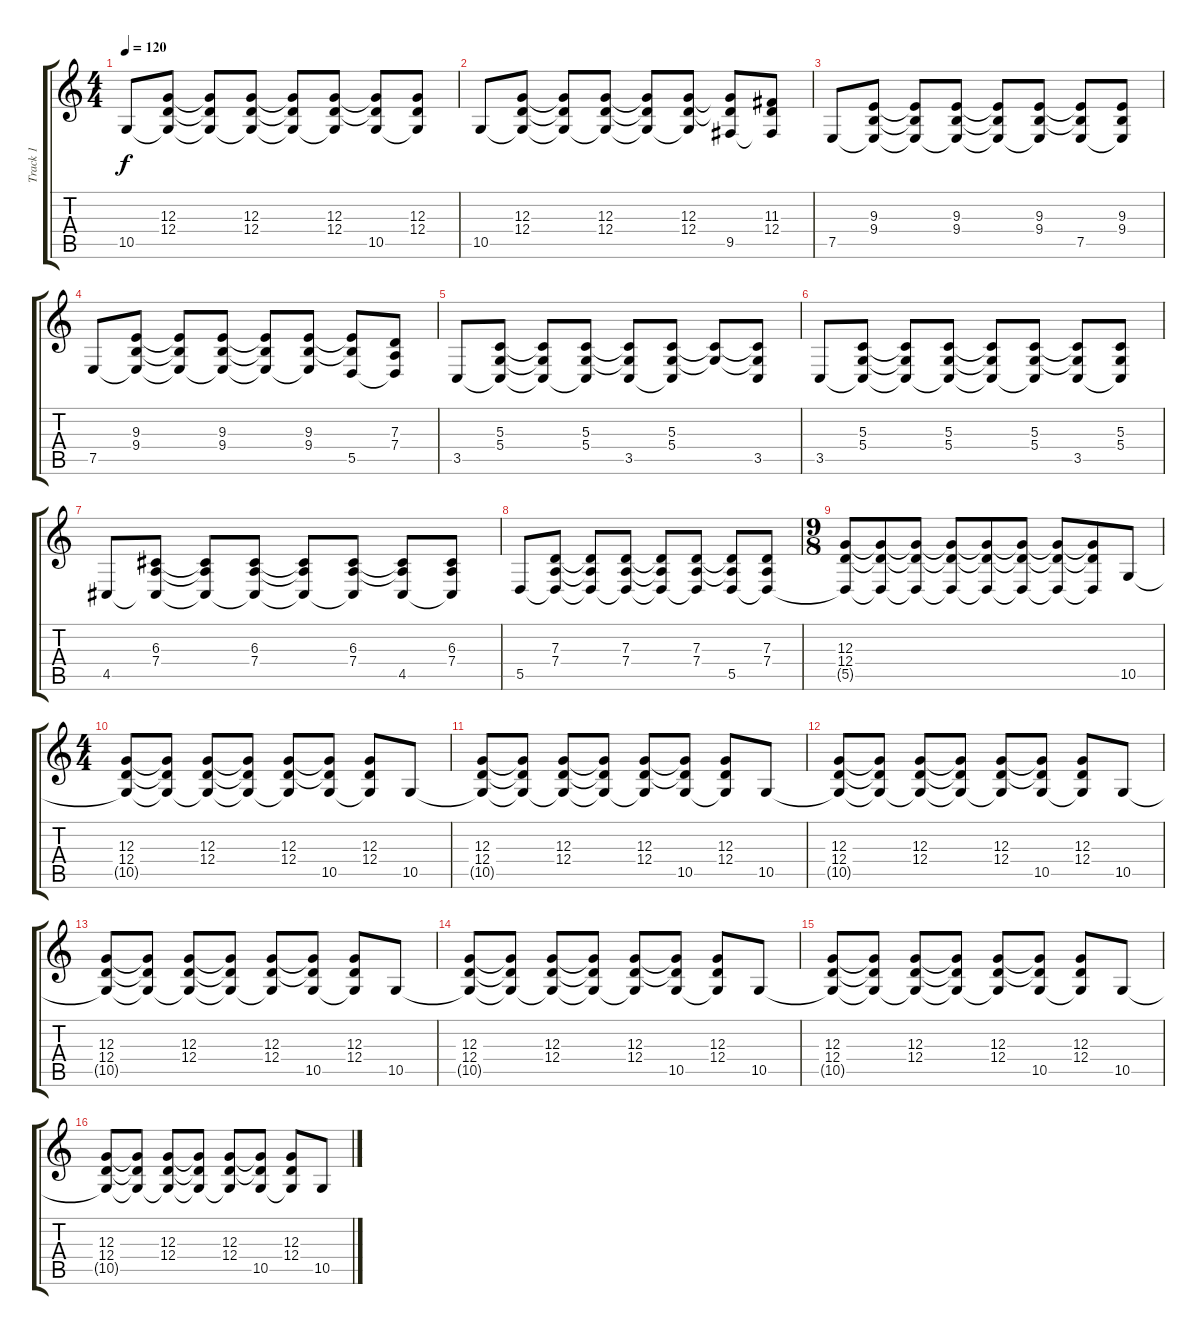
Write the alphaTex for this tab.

\track ("Track 1" "Track 1") {instrument marimba}
\staff {score tabs}
\tuning (E4 B3 G3 D3 A2 E2) {hide}
\ts (4 4)
\tempo 120
\clef g2
\ks c
10.5.8{dy f} (12.3 12.4 10.5{t}).8 (12.3{t} 12.4{t} 10.5{t}).8 (12.3 12.4 10.5{t}).8 (12.3{t} 12.4{t} 10.5{t}).8 (12.3 12.4 10.5{t}).8 (12.3{t} 12.4{t} 10.5).8 (12.3 12.4 10.5{t}).8 |
10.5.8 (12.3 12.4 10.5{t}).8 (12.3{t} 12.4{t} 10.5{t}).8 (12.3 12.4 10.5{t}).8 (12.3{t} 12.4{t} 10.5{t}).8 (12.3 12.4 10.5{t}).8 (12.3{t} 12.4{t} 9.5).8 (11.3 12.4 9.5{t}).8 |
7.5.8 (9.3 9.4 7.5{t}).8 (9.3{t} 9.4{t} 7.5{t}).8 (9.3 9.4 7.5{t}).8 (9.3{t} 9.4{t} 7.5{t}).8 (9.3 9.4 7.5{t}).8 (9.3{t} 9.4{t} 7.5).8 (9.3 9.4 7.5{t}).8 |
7.5.8 (9.3 9.4 7.5{t}).8 (9.3{t} 9.4{t} 7.5{t}).8 (9.3 9.4 7.5{t}).8 (9.3{t} 9.4{t} 7.5{t}).8 (9.3 9.4 7.5{t}).8 (9.3{t} 9.4{t} 5.5).8 (7.3 7.4 5.5{t}).8 |
3.5.8 (5.3 5.4 3.5{t}).8 (5.3{t} 5.4{t} 3.5{t}).8 (5.3 5.4 3.5{t}).8 (5.3{t} 5.4{t} 3.5).8 (5.3 5.4 3.5{t}).8 (5.3{t} 5.4{t}).8 (5.3{t} 5.4{t} 3.5).8 |
3.5.8 (5.3 5.4 3.5{t}).8 (5.3{t} 5.4{t} 3.5{t}).8 (5.3 5.4 3.5{t}).8 (5.3{t} 5.4{t} 3.5{t}).8 (5.3 5.4 3.5{t}).8 (5.3{t} 5.4{t} 3.5).8 (5.3 5.4 3.5{t}).8 |
4.5.8 (6.3 7.4 4.5{t}).8 (6.3{t} 7.4{t} 4.5{t}).8 (6.3 7.4 4.5{t}).8 (6.3{t} 7.4{t} 4.5{t}).8 (6.3 7.4 4.5{t}).8 (6.3{t} 7.4{t} 4.5).8 (6.3 7.4 4.5{t}).8 |
5.5.8 (7.3 7.4 5.5{t}).8 (7.3{t} 7.4{t} 5.5{t}).8 (7.3 7.4 5.5{t}).8 (7.3{t} 7.4{t} 5.5{t}).8 (7.3 7.4 5.5{t}).8 (7.3{t} 7.4{t} 5.5).8 (7.3 7.4 5.5{t}).8 |
\ts (9 8)
(12.3 12.4 5.5{t}).8 (12.3{t} 12.4{t} 5.5{t}).8 (12.3{t} 12.4{t} 5.5{t}).8 (12.3{t} 12.4{t} 5.5{t}).8 (12.3{t} 12.4{t} 5.5{t}).8 (12.3{t} 12.4{t} 5.5{t}).8 (12.3{t} 12.4{t} 5.5{t}).8 (12.3{t} 12.4{t} 5.5{t}).8 10.5.8 |
\ts (4 4)
(12.3 12.4 10.5{t}).8 (12.3{t} 12.4{t} 10.5{t}).8 (12.3 12.4 10.5{t}).8 (12.3{t} 12.4{t} 10.5{t}).8 (12.3 12.4 10.5{t}).8 (12.3{t} 12.4{t} 10.5).8 (12.3 12.4 10.5{t}).8 10.5.8 |
(12.3 12.4 10.5{t}).8 (12.3{t} 12.4{t} 10.5{t}).8 (12.3 12.4 10.5{t}).8 (12.3{t} 12.4{t} 10.5{t}).8 (12.3 12.4 10.5{t}).8 (12.3{t} 12.4{t} 10.5).8 (12.3 12.4 10.5{t}).8 10.5.8 |
(12.3 12.4 10.5{t}).8 (12.3{t} 12.4{t} 10.5{t}).8 (12.3 12.4 10.5{t}).8 (12.3{t} 12.4{t} 10.5{t}).8 (12.3 12.4 10.5{t}).8 (12.3{t} 12.4{t} 10.5).8 (12.3 12.4 10.5{t}).8 10.5.8 |
(12.3 12.4 10.5{t}).8 (12.3{t} 12.4{t} 10.5{t}).8 (12.3 12.4 10.5{t}).8 (12.3{t} 12.4{t} 10.5{t}).8 (12.3 12.4 10.5{t}).8 (12.3{t} 12.4{t} 10.5).8 (12.3 12.4 10.5{t}).8 10.5.8 |
(12.3 12.4 10.5{t}).8 (12.3{t} 12.4{t} 10.5{t}).8 (12.3 12.4 10.5{t}).8 (12.3{t} 12.4{t} 10.5{t}).8 (12.3 12.4 10.5{t}).8 (12.3{t} 12.4{t} 10.5).8 (12.3 12.4 10.5{t}).8 10.5.8 |
(12.3 12.4 10.5{t}).8 (12.3{t} 12.4{t} 10.5{t}).8 (12.3 12.4 10.5{t}).8 (12.3{t} 12.4{t} 10.5{t}).8 (12.3 12.4 10.5{t}).8 (12.3{t} 12.4{t} 10.5).8 (12.3 12.4 10.5{t}).8 10.5.8 |
(12.3 12.4 10.5{t}).8 (12.3{t} 12.4{t} 10.5{t}).8 (12.3 12.4 10.5{t}).8 (12.3{t} 12.4{t} 10.5{t}).8 (12.3 12.4 10.5{t}).8 (12.3{t} 12.4{t} 10.5).8 (12.3 12.4 10.5{t}).8 10.5.8
